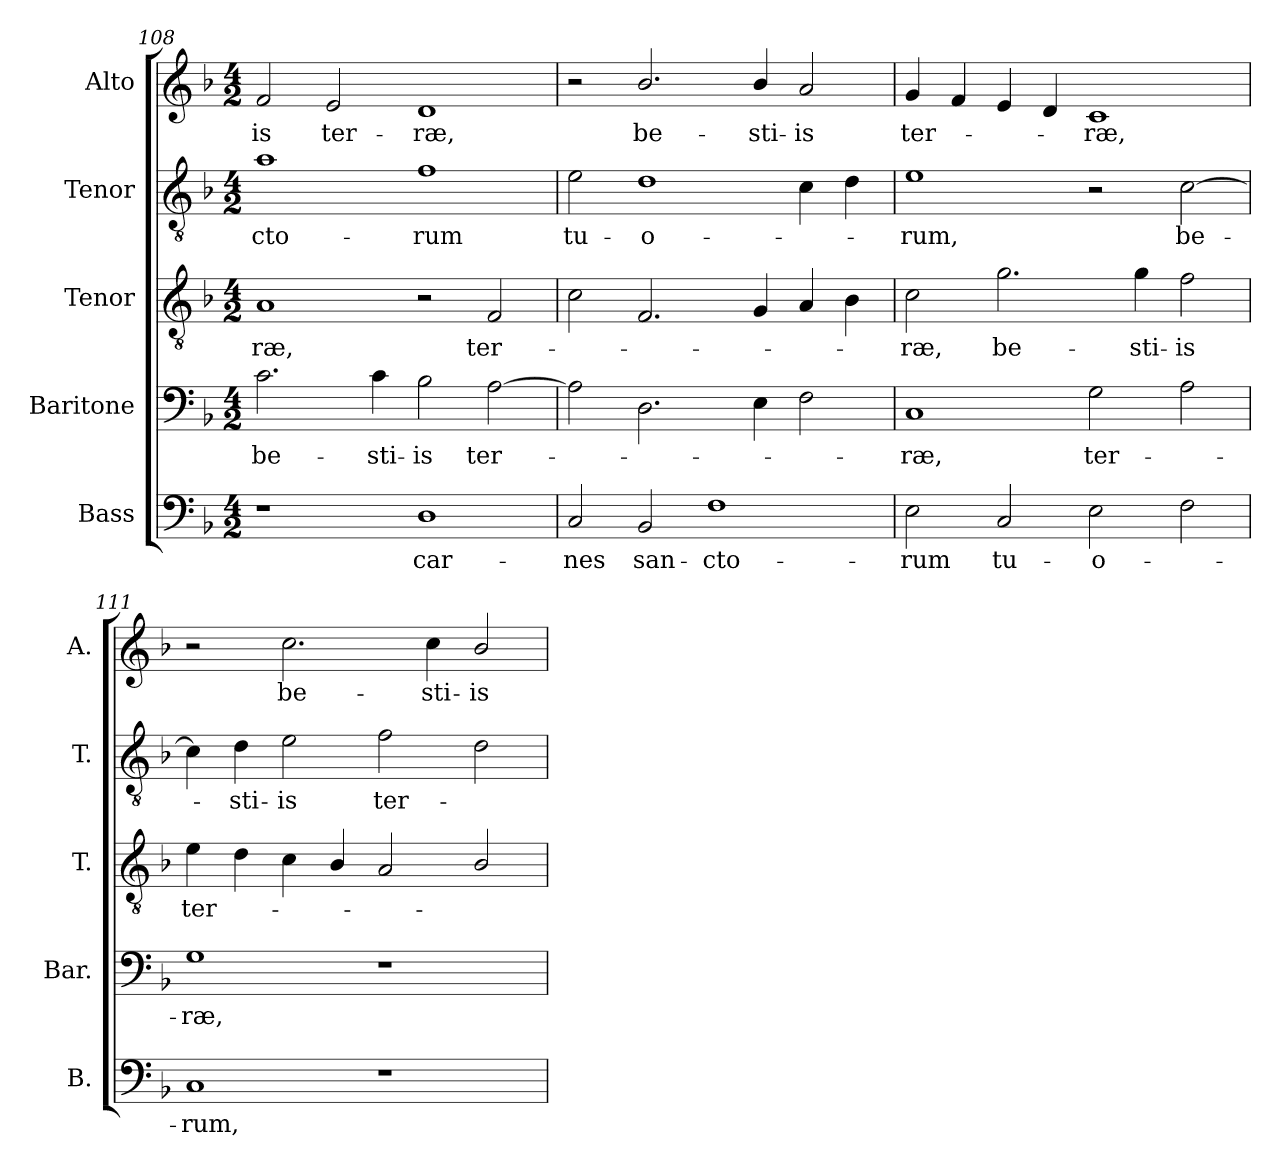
**kern	**text	**kern	**text	**kern	**text	**kern	**text	**kern	**text
*part5	*part5	*part4	*part4	*part3	*part3	*part2	*part2	*part1	*part1
*staff5	*staff5	*staff4	*staff4	*staff3	*staff3	*staff2	*staff2	*staff1	*staff1
*I"Bass	*	*I"Baritone	*	*I"Tenor	*	*I"Tenor	*	*I"Alto	*
*I'B.	*	*I'Bar.	*	*I'T.	*	*I'T.	*	*I'A.	*
*clefF4	*	*clefF4	*	*clefGv2	*	*clefGv2	*	*clefG2	*
*	*	*	*	*ITrd7c12	*	*ITrd7c12	*	*	*
*k[b-]	*	*k[b-]	*	*k[b-]	*	*k[b-]	*	*k[b-]	*
*F:	*	*F:	*	*F:	*	*F:	*	*F:	*
*M4/2	*	*M4/2	*	*M4/2	*	*M4/2	*	*M4/2	*
=108	=108	=108	=108	=108	=108	=108	=108	=108	=108
!	!	!	!LO:LY:b:color=#000000	!	!	!	!	!	!
!	!	!	!	!	!LO:LY:b:color=#000000	!	!	!	!
!	!	!	!	!	!	!	!LO:LY:b:color=#000000	!	!
!	!	!	!	!	!	!	!	!	!LO:LY:b:color=#000000
1r	.	2.ci\	be-	1AAi	-ræ,	1Ai	-cto-	2fi/	-is
!	!	!	!	!	!	!	!	!	!LO:LY:b:color=#000000
.	.	.	.	.	.	.	.	2ei/	ter-
!	!	!	!LO:LY:b:color=#000000	!	!	!	!	!	!
.	.	4ci\	-sti-	.	.	.	.	.	.
!	!LO:LY:b:color=#000000	!	!	!	!	!	!	!	!
!	!	!	!LO:LY:b:color=#000000	!	!	!	!	!	!
!	!	!	!	!	!	!	!LO:LY:b:color=#000000	!	!
!	!	!	!	!	!	!	!	!	!LO:LY:b:color=#000000
1Di	car-	2B-i\	-is	2r	.	1Fi	-rum	1di	-ræ,
!	!	!	!LO:LY:b:color=#000000	!	!	!	!	!	!
!	!	!	!	!	!LO:LY:b:color=#000000	!	!	!	!
.	.	[2Ai\	ter-	2FFi/	ter-	.	.	.	.
=109	=109	=109	=109	=109	=109	=109	=109	=109	=109
!	!LO:LY:b:color=#000000	!	!	!	!	!	!	!	!
!	!	!	!	!	!	!	!LO:LY:b:color=#000000	!	!
2Ci/	-nes	2Ai\]	.	2Ci\	.	2Ei\	tu-	2r	.
!	!LO:LY:b:color=#000000	!	!	!	!	!	!	!	!
!	!	!	!	!	!	!	!LO:LY:b:color=#000000	!	!
!	!	!	!	!	!	!	!	!	!LO:LY:b:color=#000000
2BB-i/	san-	2.Di\	.	2.FFi/	.	1Di	-o-	2.b-i/	be-
!	!LO:LY:b:color=#000000	!	!	!	!	!	!	!	!
1Fi	-cto-	.	.	.	.	.	.	.	.
!	!	!	!	!	!	!	!	!	!LO:LY:b:color=#000000
.	.	4Ei\	.	4GGi/	.	.	.	4b-i/	-sti-
!	!	!	!	!	!	!	!	!	!LO:LY:b:color=#000000
.	.	2Fi\	.	4AAi/	.	4Ci\	.	2ai/	-is
.	.	.	.	4BB-i\	.	4Di\	.	.	.
!!LO:LB:g=z
=110	=110	=110	=110	=110	=110	=110	=110	=110	=110
!	!LO:LY:b:color=#000000	!	!	!	!	!	!	!	!
!	!	!	!LO:LY:b:color=#000000	!	!	!	!	!	!
!	!	!	!	!	!LO:LY:b:color=#000000	!	!	!	!
!	!	!	!	!	!	!	!LO:LY:b:color=#000000	!	!
!	!	!	!	!	!	!	!	!	!LO:LY:b:color=#000000
2Ei\	-rum	1Ci	-ræ,	2Ci\	-ræ,	1Ei	-rum,	4gi/	ter-
.	.	.	.	.	.	.	.	4fi/	.
!	!LO:LY:b:color=#000000	!	!	!	!	!	!	!	!
!	!	!	!	!	!LO:LY:b:color=#000000	!	!	!	!
2Ci/	tu-	.	.	2.Gi\	be-	.	.	4ei/	.
.	.	.	.	.	.	.	.	4di/	.
!	!LO:LY:b:color=#000000	!	!	!	!	!	!	!	!
!	!	!	!LO:LY:b:color=#000000	!	!	!	!	!	!
!	!	!	!	!	!	!	!	!	!LO:LY:b:color=#000000
2Ei\	-o-	2Gi\	ter-	.	.	2r	.	1ci	-ræ,
!	!	!	!	!	!LO:LY:b:color=#000000	!	!	!	!
.	.	.	.	4Gi\	-sti-	.	.	.	.
!	!	!	!	!	!LO:LY:b:color=#000000	!	!	!	!
!	!	!	!	!	!	!	!LO:LY:b:color=#000000	!	!
2Fi\	.	2Ai\	.	2Fi\	-is	[2Ci\	be-	.	.
=111	=111	=111	=111	=111	=111	=111	=111	=111	=111
!	!LO:LY:b:color=#000000	!	!	!	!	!	!	!	!
!	!	!	!LO:LY:b:color=#000000	!	!	!	!	!	!
!	!	!	!	!	!LO:LY:b:color=#000000	!	!	!	!
1Ci	-rum,	1Gi	-ræ,	4Ei\	ter-	4Ci\]	.	2r	.
!	!	!	!	!	!	!	!LO:LY:b:color=#000000	!	!
.	.	.	.	4Di\	.	4Di\	-sti-	.	.
!	!	!	!	!	!	!	!LO:LY:b:color=#000000	!	!
!	!	!	!	!	!	!	!	!	!LO:LY:b:color=#000000
.	.	.	.	4Ci\	.	2Ei\	-is	2.cci\	be-
.	.	.	.	4BB-i/	.	.	.	.	.
!	!	!	!	!	!	!	!LO:LY:b:color=#000000	!	!
1r	.	1r	.	2AAi/	.	2Fi\	ter-	.	.
!	!	!	!	!	!	!	!	!	!LO:LY:b:color=#000000
.	.	.	.	.	.	.	.	4cci\	-sti-
!	!	!	!	!	!	!	!	!	!LO:LY:b:color=#000000
.	.	.	.	2BB-i/	.	2Di\	.	2b-i/	-is
=	=	=	=	=	=	=	=	=	=
*-	*-	*-	*-	*-	*-	*-	*-	*-	*-
